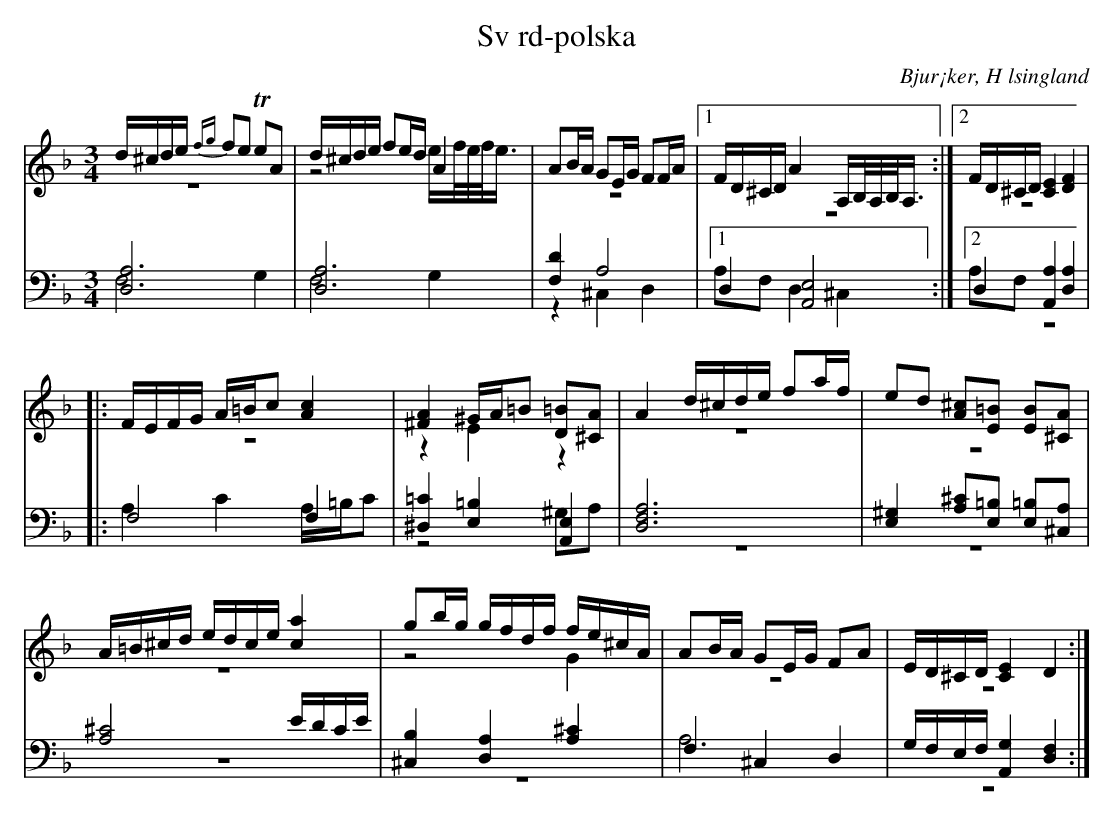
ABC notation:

X:1
T: Sv rd-polska
O: Bjur¡ker, H lsingland
M: 3/4
L: 1/8
K: Dm
V:1
V:2 merge
V:3
V:4 merge
V:1
d/^c/d/e/ {fg}fe TeA|d/^c/d/e/ fe/d/ A2|AB/A/ GE/G/ FF/A/|1 F/D/^C/D/ A2 A,/B,//A,//B,//A,3/4:|2 F/D/^C/D/ [C2E2] [D2F2]|
|:F/E/F/G/ A/=B/c [A2c2]|[^F2A2] ^G/A/=B [D=B][^CA]|A2 d/^c/d/e/ fa/f/|ed [A^c][E=B] [EB][^CA]|
A/=B/^c/d/ e/d/c/e/ [c2a2]|gb/g/ g/f/d/f/ f/e/^c/A/|AB/A/ GE/G/ FA|E/D/^C/D/ [C2E2] D2:|
V:2
z6|z4 e/f//e//f//e3/4|z6|1 z6:|2 z6|
|:z6|z2 E2 z2|z6|z6|
z6|z4 G2|z6|z6:|
V:3 clef=bass
[D,6A,6]|[D,6A,6]|[F,2D2] A,4|1 D,2 [A,,4E,4]:|2 D,2 [A,,2A,2] [D,2A,2]|
|:F,4 F,2|[^D,2=C2] [E,2=B,2] [A,,2E,2]|[D,6F,6A,6]|[E,2^G,2] [A,^C][E,=B,] [E,=B,][^C,A,]|
[A,4^C4] E/D/C/E/|[^C,2B,2]  [D,2A,2] [A,2^C2]|F,2 ^C,2 D,2|G,/F,/E,/F,/ [A,,2G,2] [D,2F,2]:|
V:4 clef=bass
F,4 G,2|F,4 G,2|z2 ^C,2 D,2|1 A,F, D,2 ^C,2:|2 A,F,  z4|
|:A,2 C2 A,/=B,/C|z4 ^G,A,|z6|z6|
z6|z6|A,6|z6:|
